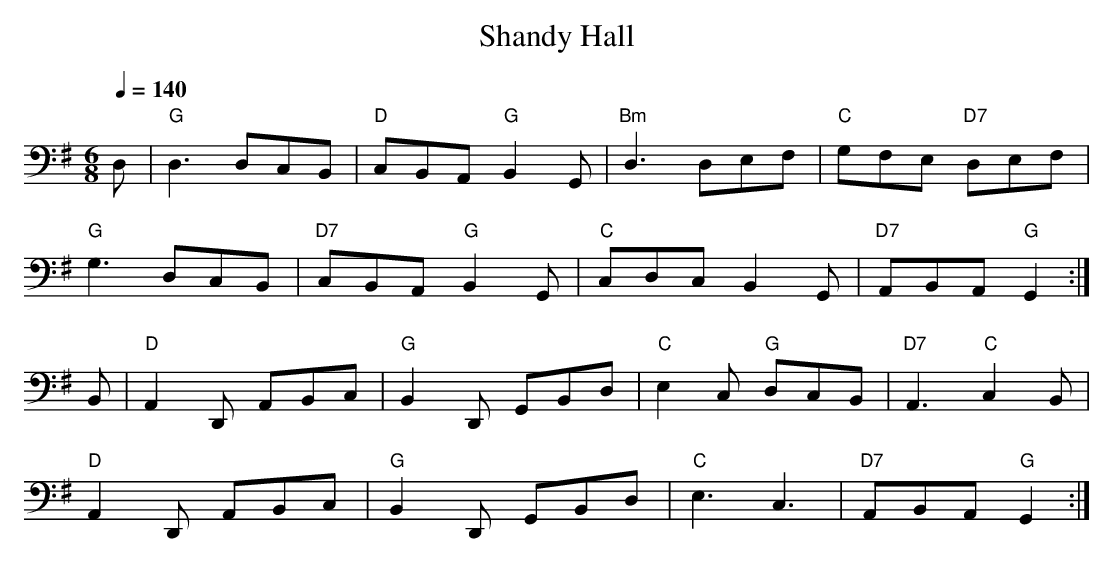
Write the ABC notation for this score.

X:1
T:Shandy Hall
M:6/8
L:1/8
Q:1/4=140
K:G clef=bass middle=d
d | "G" d3 dcB | "D" cBA "G" B2G | "Bm" d3 def | "C" gfe "D7" def |
"G" g3 dcB | "D7" cBA "G" B2G | "C" cdc B2G | "D7" ABA "G" G2 :|
B | "D" A2D ABc | "G" B2D GBd | "C" e2c "G" dcB | "D7" A3 "C" c2B |
"D" A2D ABc | "G" B2D GBd | "C" e3 c3 | "D7" ABA "G" G2  :|
